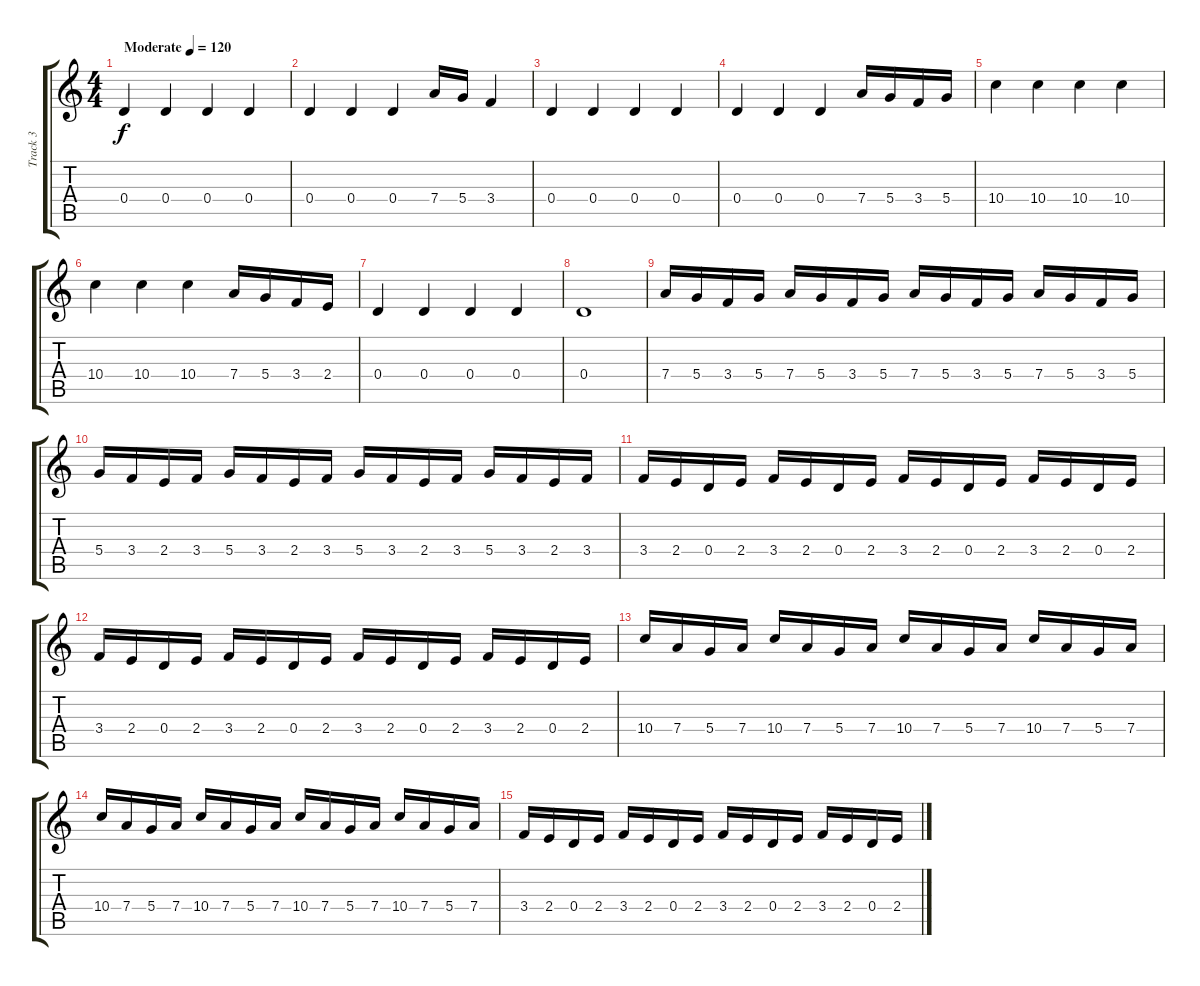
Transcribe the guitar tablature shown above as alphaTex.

\track ("Track 3" "Track 3") {instrument distortionguitar}
\staff {score tabs}
\tuning (E4 B3 G3 D3 A2 D2) {hide}
\ts (4 4)
\tempo (120 "Moderate")
\clef g2
\ks c
0.4.4{dy f instrument distortionguitar} 0.4.4 0.4.4 0.4.4 |
0.4.4 0.4.4 0.4.4 7.4.16 5.4.16 3.4.4 |
0.4.4 0.4.4 0.4.4 0.4.4 |
0.4.4 0.4.4 0.4.4 7.4.16 5.4.16 3.4.16 5.4.16 |
10.4.4 10.4.4 10.4.4 10.4.4 |
10.4.4 10.4.4 10.4.4 7.4.16 5.4.16 3.4.16 2.4.16 |
0.4.4 0.4.4 0.4.4 0.4.4 |
0.4.1 |
7.4.16 5.4.16 3.4.16 5.4.16 7.4.16 5.4.16 3.4.16 5.4.16 7.4.16 5.4.16 3.4.16 5.4.16 7.4.16 5.4.16 3.4.16 5.4.16 |
5.4.16 3.4.16 2.4.16 3.4.16 5.4.16 3.4.16 2.4.16 3.4.16 5.4.16 3.4.16 2.4.16 3.4.16 5.4.16 3.4.16 2.4.16 3.4.16 |
3.4.16 2.4.16 0.4.16 2.4.16 3.4.16 2.4.16 0.4.16 2.4.16 3.4.16 2.4.16 0.4.16 2.4.16 3.4.16 2.4.16 0.4.16 2.4.16 |
3.4.16 2.4.16 0.4.16 2.4.16 3.4.16 2.4.16 0.4.16 2.4.16 3.4.16 2.4.16 0.4.16 2.4.16 3.4.16 2.4.16 0.4.16 2.4.16 |
10.4.16 7.4.16 5.4.16 7.4.16 10.4.16 7.4.16 5.4.16 7.4.16 10.4.16 7.4.16 5.4.16 7.4.16 10.4.16 7.4.16 5.4.16 7.4.16 |
10.4.16 7.4.16 5.4.16 7.4.16 10.4.16 7.4.16 5.4.16 7.4.16 10.4.16 7.4.16 5.4.16 7.4.16 10.4.16 7.4.16 5.4.16 7.4.16 |
3.4.16 2.4.16 0.4.16 2.4.16 3.4.16 2.4.16 0.4.16 2.4.16 3.4.16 2.4.16 0.4.16 2.4.16 3.4.16 2.4.16 0.4.16 2.4.16
